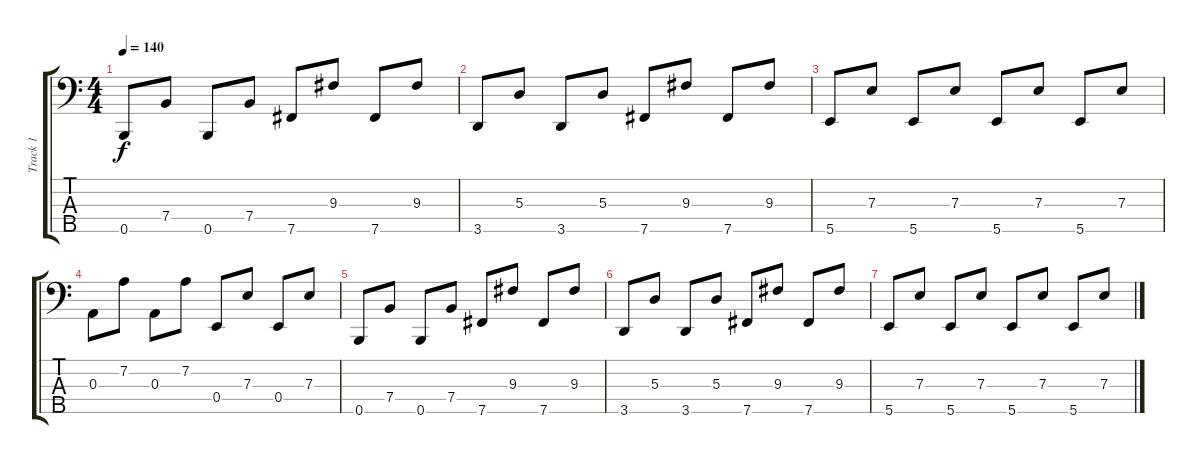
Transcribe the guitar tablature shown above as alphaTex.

\track ("Track 1" "Track 1") {instrument electricbassfinger}
\staff {score tabs}
\tuning (G2 D2 A1 E1 B0) {hide}
\ts (4 4)
\tempo 140
\clef f4
\ks c
0.5.8{dy f} 7.4.8 0.5.8 7.4.8 7.5.8 9.3.8 7.5.8 9.3.8 |
3.5.8 5.3.8 3.5.8 5.3.8 7.5.8 9.3.8 7.5.8 9.3.8 |
5.5.8 7.3.8 5.5.8 7.3.8 5.5.8 7.3.8 5.5.8 7.3.8 |
0.3.8 7.2.8 0.3.8 7.2.8 0.4.8 7.3.8 0.4.8 7.3.8 |
0.5.8 7.4.8 0.5.8 7.4.8 7.5.8 9.3.8 7.5.8 9.3.8 |
3.5.8 5.3.8 3.5.8 5.3.8 7.5.8 9.3.8 7.5.8 9.3.8 |
5.5.8 7.3.8 5.5.8 7.3.8 5.5.8 7.3.8 5.5.8 7.3.8
